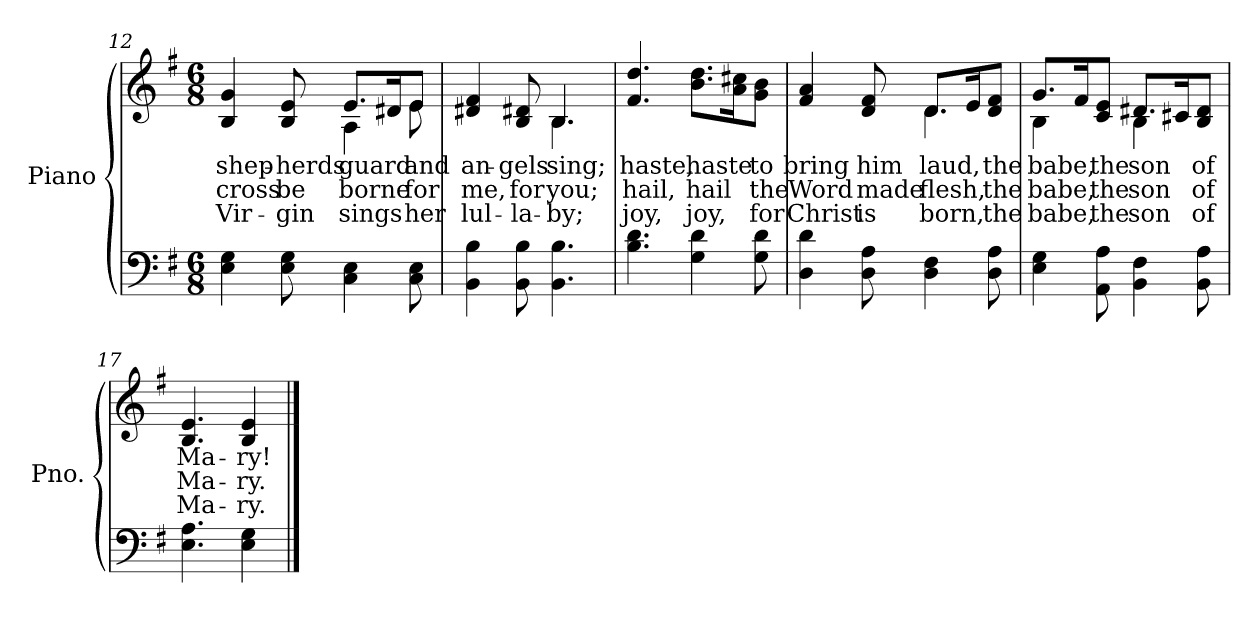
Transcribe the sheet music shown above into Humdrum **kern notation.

**kern	**kern	**text	**text	**text
*part2	*part1	*part1	*part1	*part1
*staff2	*staff1	*staff1	*staff1	*staff1
*I"Piano	*I"Piano	*	*	*
*I'Pno.	*I'Pno.	*	*	*
*clefF4	*clefG2	*	*	*
*k[f#]	*k[f#]	*	*	*
*G:	*G:	*	*	*
*M6/8	*M6/8	*	*	*
=12	=12	=12	=12	=12
!	!	!LO:LY:b:color=#000000	!LO:LY:b:color=#000000	!LO:LY:b:color=#000000
*	*^	*	*	*
4Ei\ 4Gi	4Bi/ 4gi	4.ryy	shep-	cross	Vir-
!	!	!	!LO:LY:b:color=#000000	!LO:LY:b:color=#000000	!LO:LY:b:color=#000000
8Ei\ 8Gi	8Bi/ 8ei	.	-herds	be	-gin
!	!	!	!LO:LY:b:color=#000000	!LO:LY:b:color=#000000	!LO:LY:b:color=#000000
4Ci\ 4Ei	8.ei/L	4Ai\	guard	borne	sings
.	16d#Xi/K	.	.	.	.
!	!	!	!LO:LY:b:color=#000000	!LO:LY:b:color=#000000	!LO:LY:b:color=#000000
8Ci\ 8Ei	8ei/J	8ei\	and	for	her
!!LO:LB:g=z	!!
=13	=13	=13	=13	=13	=13
!	!	!	!LO:LY:b:color=#000000	!LO:LY:b:color=#000000	!LO:LY:b:color=#000000
4BBi\ 4Bi	4d#Xi/ 4f#i	4.ryy	an-	me,	lul-
!	!	!	!LO:LY:b:color=#000000	!LO:LY:b:color=#000000	!LO:LY:b:color=#000000
8BBi\ 8Bi	8Bi/ 8d#Xi	.	-gels	for	-la-
!	!	!	!LO:LY:b:color=#000000	!LO:LY:b:color=#000000	!LO:LY:b:color=#000000
4.BBi\ 4.Bi	4.Bi/	4.Bi\	sing;	you;	-by;
*	*v	*v	*	*	*
=14	=14	=14	=14	=14
*	*^	*	*	*
!	!	!	!LO:LY:b:color=#000000	!LO:LY:b:color=#000000	!LO:LY:b:color=#000000
*	*v	*v	*	*	*
4.Bi\ 4.di	4.f#i/ 4.ddi	haste,	hail,	joy,
!	!	!LO:LY:b:color=#000000	!LO:LY:b:color=#000000	!LO:LY:b:color=#000000
4Gi\ 4di	8.bi\ 8.ddi\L	haste	hail	joy,
.	16ai\ 16cc#Xi\K	.	.	.
!	!	!LO:LY:b:color=#000000	!LO:LY:b:color=#000000	!LO:LY:b:color=#000000
8Gi\ 8di	8gi\ 8bi\J	to	the	for
=15	=15	=15	=15	=15
!	!	!LO:LY:b:color=#000000	!LO:LY:b:color=#000000	!LO:LY:b:color=#000000
*	*^	*	*	*
4Di\ 4di	4f#i/ 4ai	4.ryy	bring	Word	Christ
!	!	!	!LO:LY:b:color=#000000	!LO:LY:b:color=#000000	!LO:LY:b:color=#000000
8Di\ 8Ai	8di/ 8f#i	.	him	made	is
!	!	!	!LO:LY:b:color=#000000	!LO:LY:b:color=#000000	!LO:LY:b:color=#000000
4Di\ 4F#i	8.di/L	4.di\	laud,	flesh,	born,
.	16ei/K	.	.	.	.
!	!	!	!LO:LY:b:color=#000000	!LO:LY:b:color=#000000	!LO:LY:b:color=#000000
8Di\ 8Ai	8di/ 8f#i/J	.	the	the	the
!!LO:LB:g=z	!!
=16	=16	=16	=16	=16	=16
!	!	!	!LO:LY:b:color=#000000	!LO:LY:b:color=#000000	!LO:LY:b:color=#000000
4Ei\ 4Gi	8.gi/L	4Bi\	babe,	babe,	babe,
.	16f#i/K	.	.	.	.
!	!	!	!LO:LY:b:color=#000000	!LO:LY:b:color=#000000	!LO:LY:b:color=#000000
8AAi\ 8Ai	8ci/ 8ei/J	8ryy	the	the	the
!	!	!	!LO:LY:b:color=#000000	!LO:LY:b:color=#000000	!LO:LY:b:color=#000000
4BBi\ 4F#i	8.d#Xi/L	4Bi\	son	son	son
.	16c#Xi/K	.	.	.	.
!	!	!	!LO:LY:b:color=#000000	!LO:LY:b:color=#000000	!LO:LY:b:color=#000000
8BBi\ 8Ai	8Bi/ 8d#i/J	8ryy	of	of	of
*	*v	*v	*	*	*
=17	=17	=17	=17	=17
*	*^	*	*	*
!	!	!	!LO:LY:b:color=#000000	!LO:LY:b:color=#000000	!LO:LY:b:color=#000000
*	*v	*v	*	*	*
4.Ei\ 4.Ai	4.Bi/ 4.ei	Ma-	Ma-	Ma-
!	!	!LO:LY:b:color=#000000	!LO:LY:b:color=#000000	!LO:LY:b:color=#000000
4Ei\ 4Gi	4Bi/ 4ei	-ry!	-ry.	-ry.
==	==	==	==	==
*-	*-	*-	*-	*-
